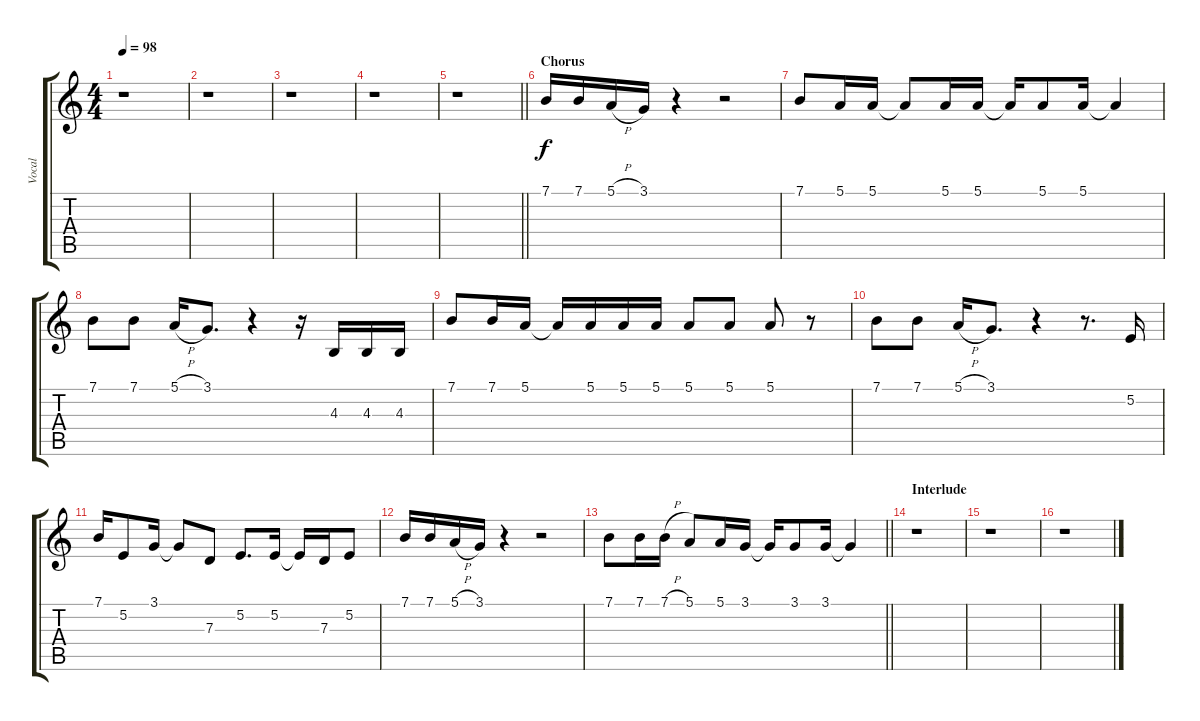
\track ("Vocal" "Vocal") {instrument flute}
\staff {score tabs}
\tuning (E4 B3 G3 D3 A2 E2) {hide}
\ts (4 4)
\tempo 98
\clef g2
\ks c
r.1{dy f} |
r.1 |
r.1 |
r.1 |
\barLineRight lightlight
r.1 |
\section ("" "Chorus")
7.1.16 7.1.16 5.1{h}.16 3.1.16 r.4 r.2 |
7.1.8 5.1.16 5.1.16 5.1{t}.8 5.1.16 5.1.16 5.1{t}.16 5.1.8 5.1.16 5.1{t}.4 |
7.1.8 7.1.8 5.1{h}.16 3.1.8{d} r.4 r.16 4.3.16 4.3.16 4.3.16 |
7.1.8 7.1.16 5.1.16 5.1{t}.16 5.1.16 5.1.16 5.1.16 5.1.8 5.1.8 5.1.8 r.8 |
7.1.8 7.1.8 5.1{h}.16 3.1.8{d} r.4 r.8{d} 5.2.16 |
7.1.16 5.2.8 3.1.16 3.1{t}.8 7.3.8 5.2.8{d} 5.2.16 5.2{t}.16 7.3.16 5.2.8 |
7.1.16 7.1.16 5.1{h}.16 3.1.16 r.4 r.2 |
\barLineRight lightlight
7.1.8 7.1.16 7.1{h}.16 5.1.8 5.1.16 3.1.16 3.1{t}.16 3.1.8 3.1.16 3.1{t}.4 |
\section ("" "Interlude")
r.1 |
r.1 |
r.1
